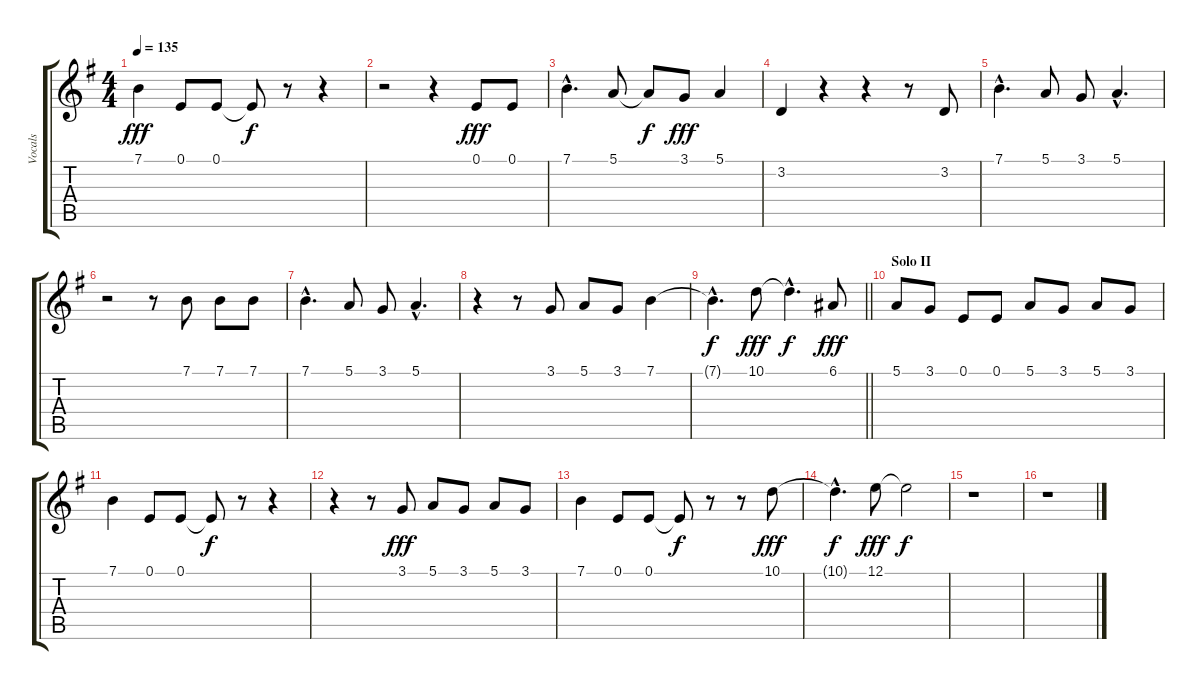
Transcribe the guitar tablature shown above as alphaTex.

\track ("Vocals" "Vocals") {instrument lead6voice}
\staff {score tabs}
\tuning (E4 B3 G3 D3 A2 E2) {hide}
\ts (4 4)
\tempo 135
\clef g2
\ks g
7.1.4{dy fff} 0.1.8 0.1.8 0.1{t}.8{dy f} r.8 r.4 |
r.2 r.4 0.1.8{dy fff} 0.1.8 |
7.1{hac}.4{d} 5.1.8 5.1{t}.8{dy f} 3.1.8{dy fff} 5.1.4 |
3.2.4 r.4 r.4 r.8 3.2.8 |
7.1{hac}.4{d} 5.1.8 3.1.8 5.1{hac}.4{d} |
r.2 r.8 7.1.8 7.1.8 7.1.8 |
7.1{hac}.4{d} 5.1.8 3.1.8 5.1{hac}.4{d} |
r.4 r.8 3.1.8 5.1.8 3.1.8 7.1.4 |
\barLineRight lightlight
7.1{hac t}.4{d dy f} 10.1.8{dy fff} 10.1{hac t}.4{d dy f} 6.1.8{dy fff} |
\section ("" "Solo II")
5.1.8 3.1.8 0.1.8 0.1.8 5.1.8 3.1.8 5.1.8 3.1.8 |
7.1.4 0.1.8 0.1.8 0.1{t}.8{dy f} r.8 r.4 |
r.4 r.8 3.1.8{dy fff} 5.1.8 3.1.8 5.1.8 3.1.8 |
7.1.4 0.1.8 0.1.8 0.1{t}.8{dy f} r.8 r.8 10.1.8{dy fff} |
10.1{hac t}.4{d dy f} 12.1.8{dy fff} 12.1{t}.2{dy f} |
r.1 |
r.1
